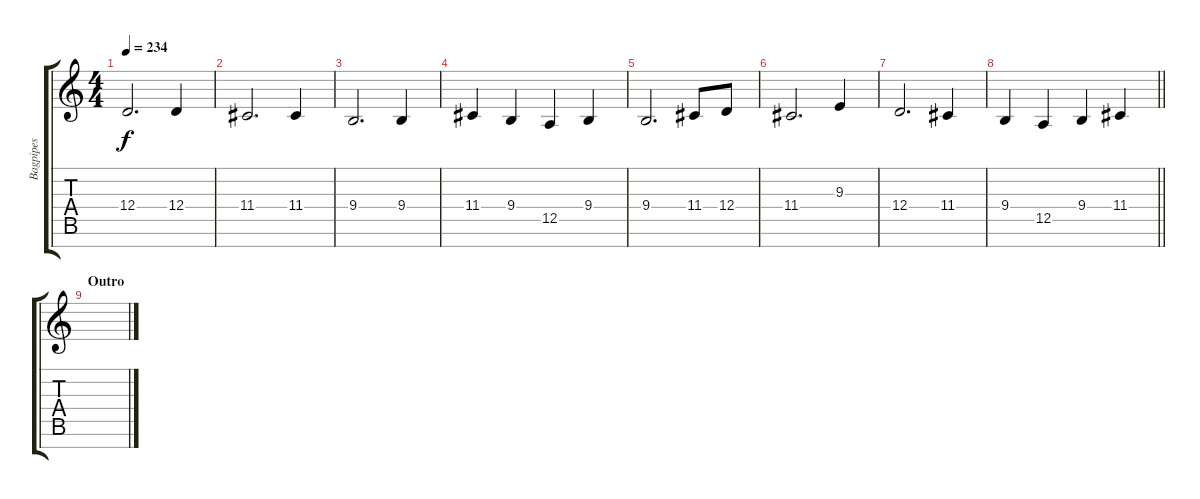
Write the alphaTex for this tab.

\track ("Bagpipes" "Bagpipes") {instrument bagpipe}
\staff {score tabs}
\tuning (E4 B3 G3 D3 A2 E2 B1) {hide}
\ts (4 4)
\tempo 234
\clef g2
\ks c
12.4.2{d dy f} 12.4.4 |
11.4.2{d} 11.4.4 |
9.4.2{d} 9.4.4 |
11.4.4 9.4.4 12.5.4 9.4.4 |
9.4.2{d} 11.4.8 12.4.8 |
11.4.2{d} 9.3.4 |
12.4.2{d} 11.4.4 |
\barLineRight lightlight
9.4.4 12.5.4 9.4.4 11.4.4 |
\section ("" "Outro")
